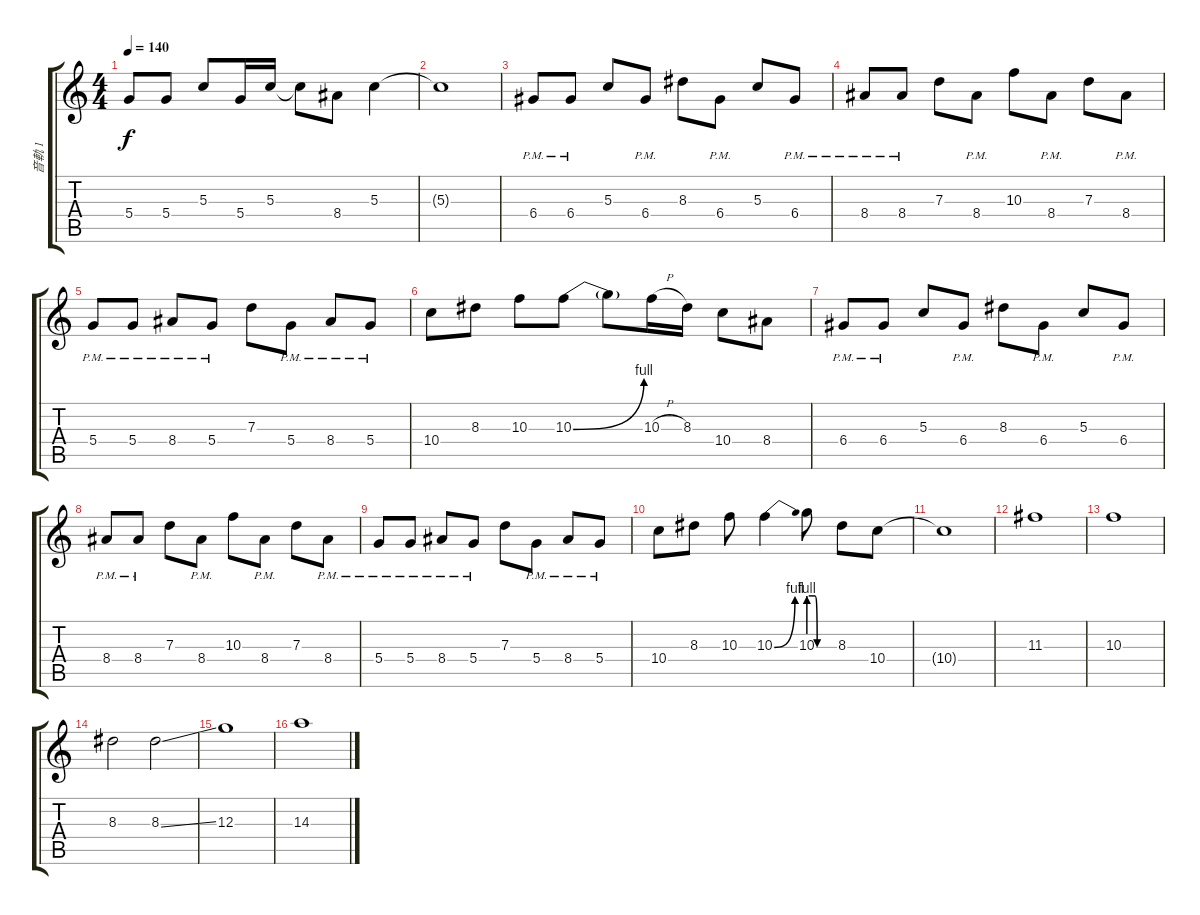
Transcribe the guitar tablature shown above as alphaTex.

\track ("音軌 1" "音軌 1") {instrument overdrivenguitar}
\staff {score tabs}
\tuning (E4 B3 G3 D3 A2 E2) {hide}
\ts (4 4)
\tempo 140
\clef g2
\ks c
5.4.8{dy f} 5.4.8 5.3.8 5.4.16 5.3.16 5.3{t}.8 8.4.8 5.3.4 |
5.3{t}.1 |
6.4{pm}.8 6.4{pm}.8 5.3.8 6.4{pm}.8 8.3.8 6.4{pm}.8 5.3.8 6.4{pm}.8 |
8.4{pm}.8 8.4{pm}.8 7.3.8 8.4{pm}.8 10.3.8 8.4{pm}.8 7.3.8 8.4{pm}.8 |
5.4{pm}.8 5.4{pm}.8 8.4{pm}.8 5.4{pm}.8 7.3.8 5.4{pm}.8 8.4{pm}.8 5.4{pm}.8 |
10.4.8 8.3.8 10.3.8 10.3{be (bend 0 0 60 4)}.8 10.3{t}.8 10.3{h}.16 8.3.16 10.4.8 8.4.8 |
6.4{pm}.8 6.4{pm}.8 5.3.8 6.4{pm}.8 8.3.8 6.4{pm}.8 5.3.8 6.4{pm}.8 |
8.4{pm}.8 8.4{pm}.8 7.3.8 8.4{pm}.8 10.3.8 8.4{pm}.8 7.3.8 8.4{pm}.8 |
5.4{pm}.8 5.4{pm}.8 8.4{pm}.8 5.4{pm}.8 7.3.8 5.4{pm}.8 8.4{pm}.8 5.4{pm}.8 |
10.4.8 8.3.8 10.3.8 10.3{be (bend 0 0 60 4)}.4 10.3{be (custom 0 4 15 4 20 0 40 0 60 0)}.8 8.3.8 10.4.8 |
10.4{t}.1 |
11.3.1 |
10.3.1 |
8.3.2 8.3{ss}.2 |
12.3.1 |
14.3.1
